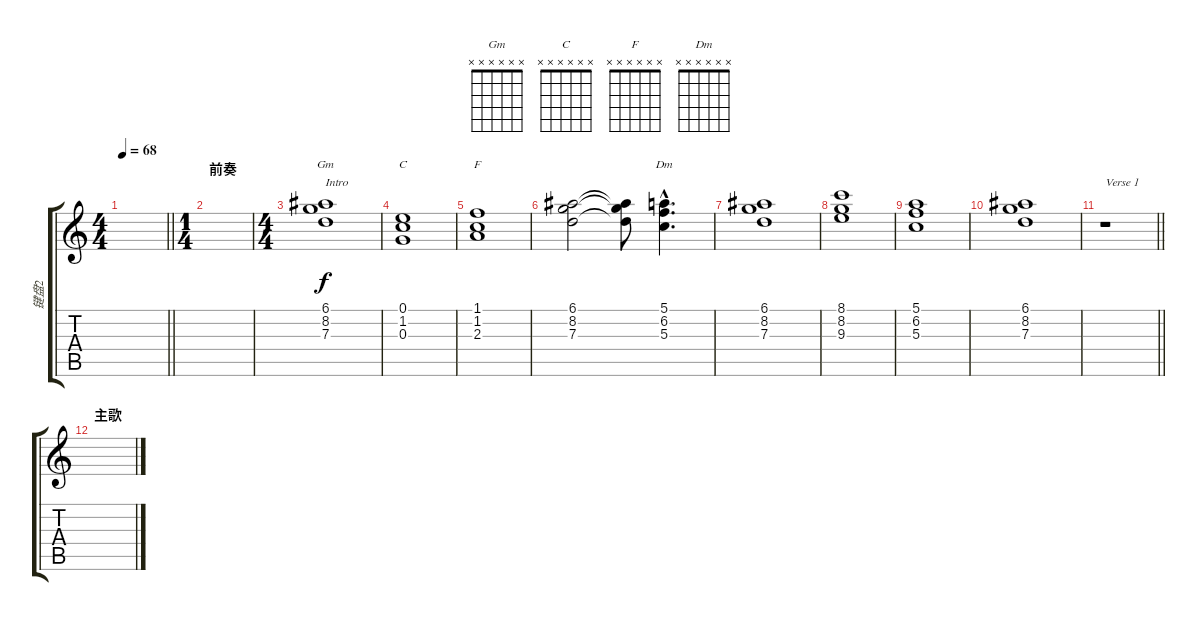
\track ("键盘2" "键盘2") {instrument stringensemble1}
\staff {score tabs}
\tuning (E5 B4 G4 D4 A3 E3) {hide}
\chord ("Gm" x x x x x x)
\chord ("C" x x x x x x)
\chord ("F" x x x x x x)
\chord ("Dm" x x x x x x)
\ts (4 4)
\tempo 68
\clef g2
\barLineRight lightlight
\ks c
|
\ts (1 4)
\section ("" "前奏")
|
\ts (4 4)
(6.1 8.2 7.3).1{ch "Gm" txt "Intro"} |
(0.1 1.2 0.3).1{ch "C"} |
(1.1 1.2 2.3).1{ch "F"} |
(6.1 8.2 7.3).2 (6.1{t} 8.2{t} 7.3{t}).8 (5.1{hac} 6.2{hac} 5.3{hac}).4{d ch "Dm"} |
(6.1 8.2 7.3).1 |
(8.1 8.2 9.3).1 |
(5.1 6.2 5.3).1 |
(6.1 8.2 7.3).1 |
\barLineRight lightlight
r.1{txt "Verse 1"} |
\section ("" "主歌")
